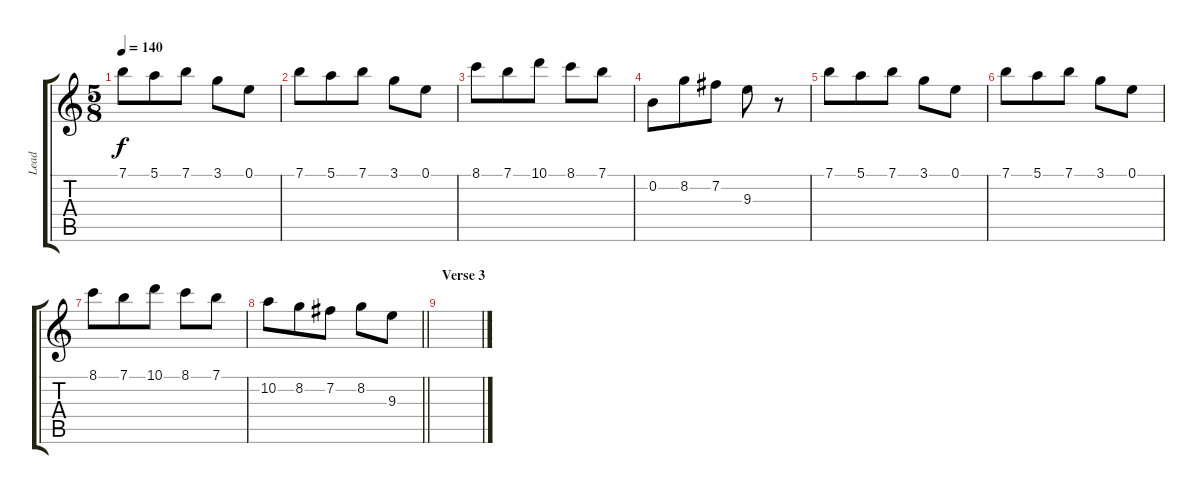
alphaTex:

\track ("Lead" "Lead") {instrument overdrivenguitar}
\staff {score tabs}
\tuning (E4 B3 G3 D3 A2 E2) {hide}
\ts (5 8)
\tempo 140
\clef g2
\ks c
7.1.8{dy f} 5.1.8 7.1.8 3.1.8 0.1.8 |
7.1.8 5.1.8 7.1.8 3.1.8 0.1.8 |
8.1.8 7.1.8 10.1.8 8.1.8 7.1.8 |
0.2.8 8.2.8 7.2.8 9.3.8 r.8 |
7.1.8 5.1.8 7.1.8 3.1.8 0.1.8 |
7.1.8 5.1.8 7.1.8 3.1.8 0.1.8 |
8.1.8 7.1.8 10.1.8 8.1.8 7.1.8 |
\barLineRight lightlight
10.2.8 8.2.8 7.2.8 8.2.8 9.3.8 |
\section ("" "Verse 3")
